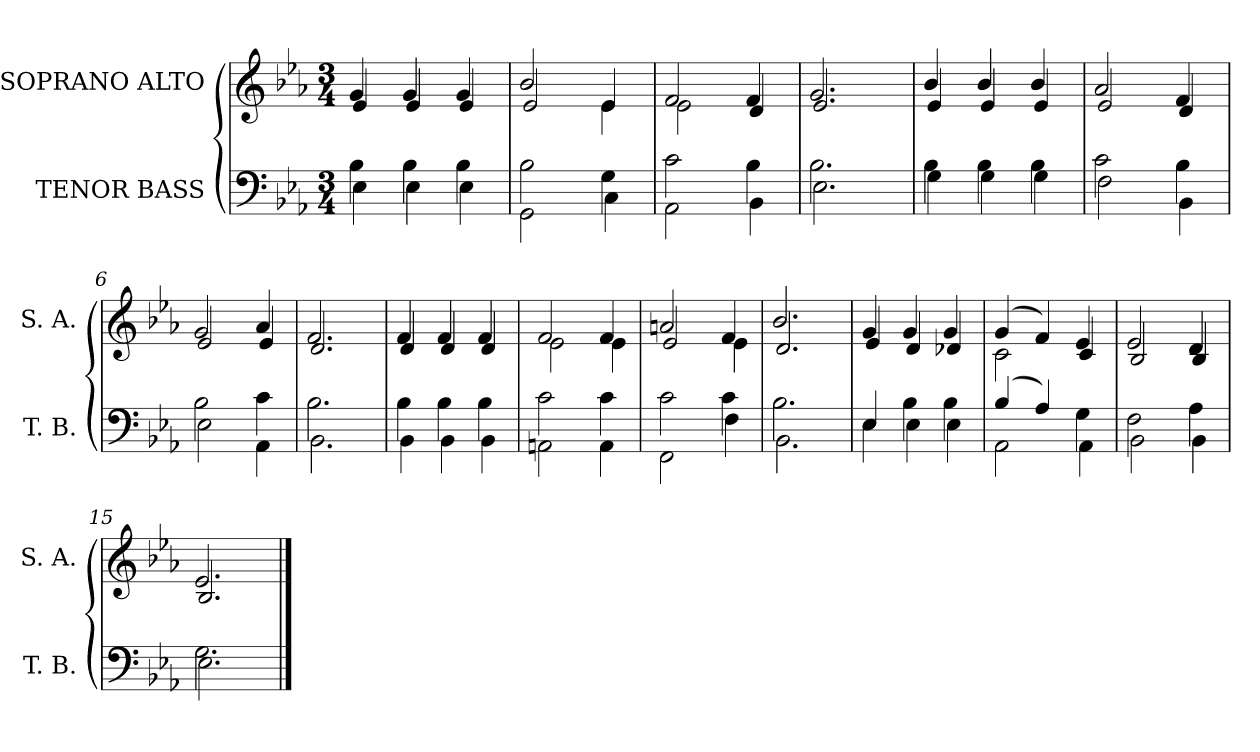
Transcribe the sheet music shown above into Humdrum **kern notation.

**kern	**kern
*part2	*part1
*staff2	*staff1
*I"TENOR BASS	*I"SOPRANO ALTO
*I'T. B.	*I'S. A.
!!LO:PB:g=z
*clefF4	*clefG2
*k[b-e-a-]	*k[b-e-a-]
*E-:	*E-:
*M3/4	*M3/4
=	=
*^	*^
4B-i\	4E-i\	4gi/	4e-i/
4B-i\	4E-i\	4gi/	4e-i/
4B-i\	4E-i\	4gi/	4e-i/
=1	=1	=1	=1
2B-i\	2GGi\	2b-i/	2e-i/
4Gi\	4Ci\	4e-i/	4e-i\
=2	=2	=2	=2
2ci\	2AA-i\	2fi/	2e-i\
4B-i\	4BB-i\	4fi/	4di/
=3	=3	=3	=3
2.B-i\	2.E-i\	2.gi/	2.e-i/
=4	=4	=4	=4
4B-i\	4Gi\	4b-i/	4e-i/
4B-i\	4Gi\	4b-i/	4e-i/
4B-i\	4Gi\	4b-i/	4e-i/
!!LO:LB:g=z	!!
=5	=5	=5	=5
2ci\	2Fi\	2a-i/	2e-i/
4B-i\	4BB-i\	4fi/	4di/
=6	=6	=6	=6
2B-i\	2E-i\	2gi/	2e-i/
4ci\	4AA-i\	4a-i/	4e-i/
=7	=7	=7	=7
2.B-i\	2.BB-i\	2.fi/	2.di/
=8	=8	=8	=8
4B-i\	4BB-i\	4fi/	4di/
4B-i\	4BB-i\	4fi/	4di/
4B-i\	4BB-i\	4fi/	4di/
=9	=9	=9	=9
2ci\	2AAni\	2fi/	2e-i\
4ci\	4AAi\	4fi/	4e-i\
!!LO:LB:g=z	!!
=10	=10	=10	=10
2ci\	2FFi\	2ani/	2e-i/
4ci\	4Fi\	4fi/	4e-i\
=11	=11	=11	=11
2.B-i\	2.BB-i\	2.b-i/	2.di/
=12	=12	=12	=12
4E-i/	4E-i\	4gi/	4e-i/
4B-i\	4E-i\	4gi/	4di/
4B-i\	4E-i\	4gi/	4d-Xi/
=13	=13	=13	=13
(4B-i/	2AA-i\	(4gi/	2ci\
4A-i/)	.	4fi/)	.
4Gi\	4AA-i\	4e-i/	4ci/
=14	=14	=14	=14
2Fi\	2BB-i\	2e-i/	2B-i/
4A-i\	4BB-i\	4di/	4B-i/
=15	=15	=15	=15
2.Gi\	2.E-i\	2.e-i/	2.B-i/
*v	*v	*	*
*	*v	*v
==	==
*-	*-
